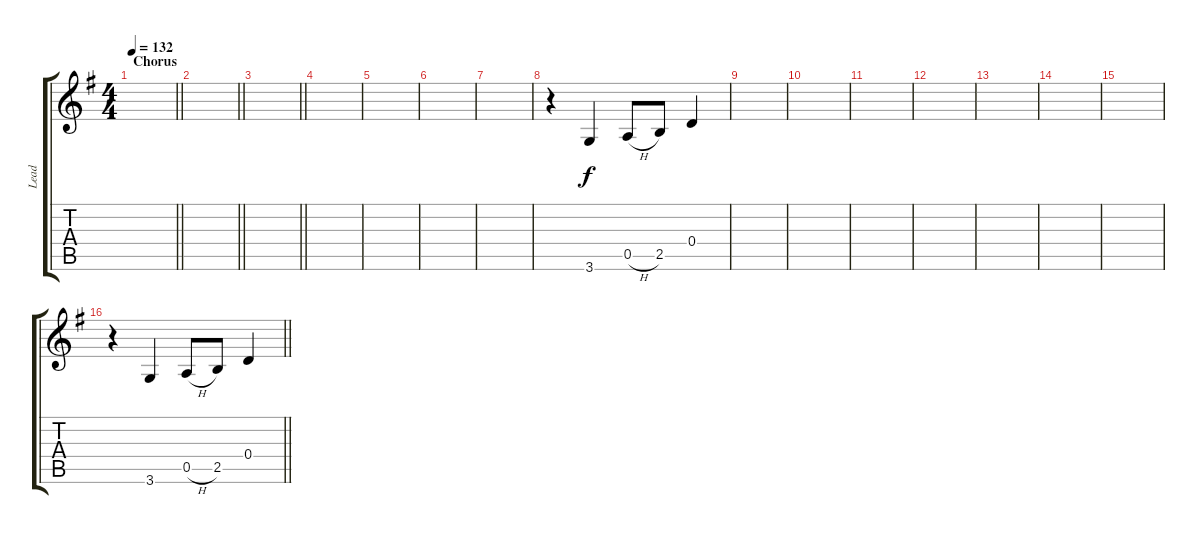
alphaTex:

\track ("Lead" "Lead") {instrument overdrivenguitar}
\staff {score tabs}
\tuning (E4 B3 G3 D3 A2 E2) {hide}
\ts (4 4)
\section ("" "Chorus")
\tempo 132
\clef g2
\barLineRight lightlight
\ks g
|
\section ("" "")
\barLineRight lightlight
|
\section ("" "")
\barLineRight lightlight
|
\section ("" "")
|
|
|
|
r.4 3.6.4 0.5{h}.8 2.5.8 0.4.4 |
|
|
|
|
|
|
|
\barLineRight lightlight
r.4 3.6.4 0.5{h}.8 2.5.8 0.4.4
